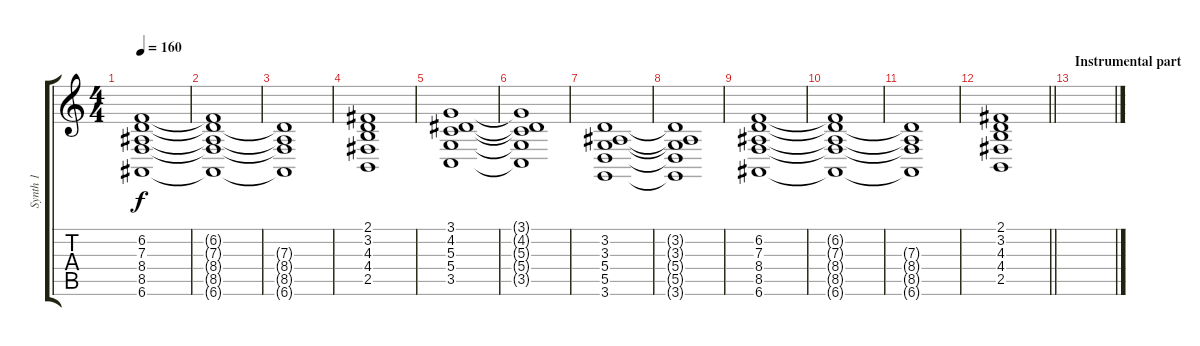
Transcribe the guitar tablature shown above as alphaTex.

\track ("Synth 1" "Synth 1") {instrument stringensemble1}
\staff {score tabs}
\tuning (E4 B3 G3 D3 A2 E2) {hide}
\ts (4 4)
\tempo 160
\clef g2
\ks c
(6.2 7.3 8.4 8.5 6.6).1{dy f} |
(6.2{t} 7.3{t} 8.4{t} 8.5{t} 6.6{t}).1 |
(7.3{t} 8.4{t} 8.5{t} 6.6{t}).1 |
(2.1 3.2 4.3 4.4 2.5).1 |
(3.1 4.2 5.3 5.4 3.5).1 |
(3.1{t} 4.2{t} 5.3{t} 5.4{t} 3.5{t}).1 |
(3.2 3.3 5.4 5.5 3.6).1 |
(3.2{t} 3.3{t} 5.4{t} 5.5{t} 3.6{t}).1 |
(6.2 7.3 8.4 8.5 6.6).1 |
(6.2{t} 7.3{t} 8.4{t} 8.5{t} 6.6{t}).1 |
(7.3{t} 8.4{t} 8.5{t} 6.6{t}).1 |
\barLineRight lightlight
(2.1 3.2 4.3 4.4 2.5).1 |
\section ("" "Instrumental part")
